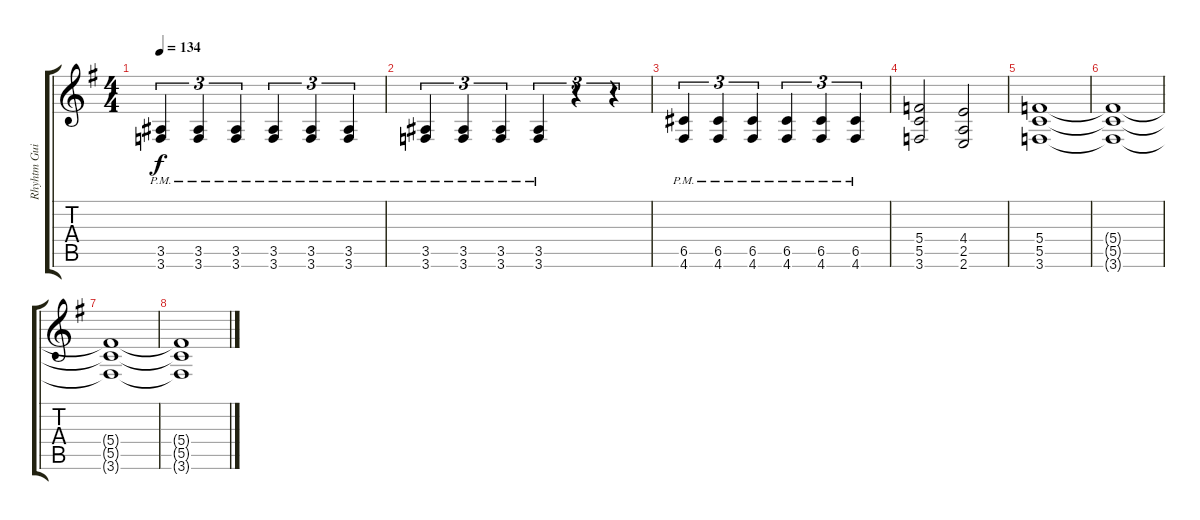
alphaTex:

\track ("Rhyhtm Guitars" "Rhyhtm Gui") {instrument distortionguitar}
\staff {score tabs}
\tuning (D4 A3 F3 C3 G2 D2) {hide}
\ts (4 4)
\tempo 134
\clef g2
\ks g
(3.5{pm} 3.6{pm}).4{tu (3 2) dy f} (3.5{pm} 3.6{pm}).4{tu (3 2)} (3.5{pm} 3.6{pm}).4{tu (3 2)} (3.5{pm} 3.6{pm}).4{tu (3 2)} (3.5{pm} 3.6{pm}).4{tu (3 2)} (3.5{pm} 3.6{pm}).4{tu (3 2)} |
(3.5{pm} 3.6{pm}).4{tu (3 2)} (3.5{pm} 3.6{pm}).4{tu (3 2)} (3.5{pm} 3.6{pm}).4{tu (3 2)} (3.5{pm} 3.6{pm}).4{tu (3 2)} r.4{tu (3 2)} r.4{tu (3 2)} |
(6.5{pm} 4.6{pm}).4{tu (3 2)} (6.5{pm} 4.6{pm}).4{tu (3 2)} (6.5{pm} 4.6{pm}).4{tu (3 2)} (6.5{pm} 4.6{pm}).4{tu (3 2)} (6.5{pm} 4.6{pm}).4{tu (3 2)} (6.5{pm} 4.6{pm}).4{tu (3 2)} |
(5.4 5.5 3.6).2 (4.4 2.5 2.6).2 |
(5.4 5.5 3.6).1 |
(5.4{t} 5.5{t} 3.6{t}).1 |
(5.4{t} 5.5{t} 3.6{t}).1 |
(5.4{t} 5.5{t} 3.6{t}).1
